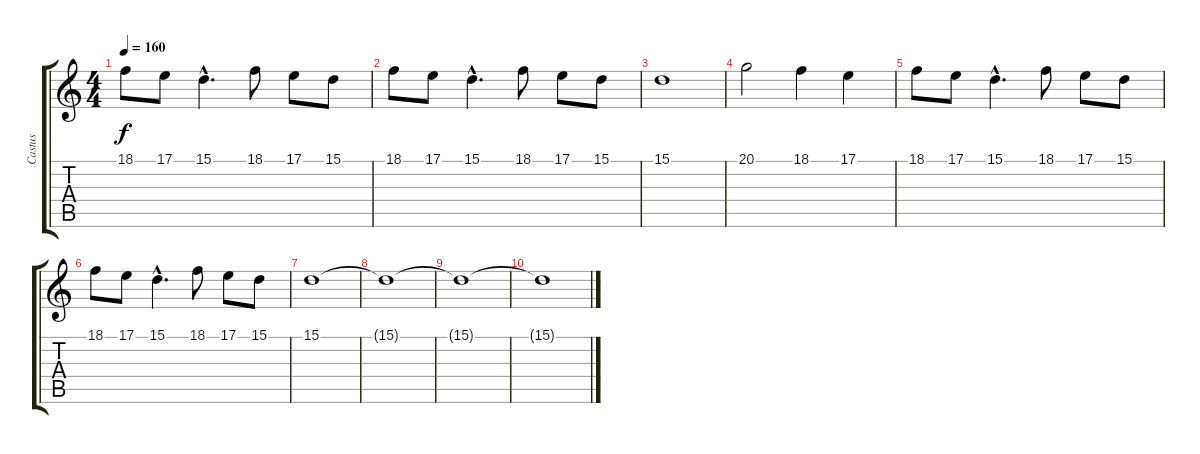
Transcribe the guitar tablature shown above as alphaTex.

\track ("Castus" "Castus") {instrument bagpipe}
\staff {score tabs}
\tuning (B3 Gb3 D3 A2 E2 B1) {hide}
\ts (4 4)
\tempo 160
\clef g2
\ks c
18.1.8{dy f} 17.1.8 15.1{hac}.4{d} 18.1.8 17.1.8 15.1.8 |
18.1.8 17.1.8 15.1{hac}.4{d} 18.1.8 17.1.8 15.1.8 |
15.1.1 |
20.1.2 18.1.4 17.1.4 |
18.1.8 17.1.8 15.1{hac}.4{d} 18.1.8 17.1.8 15.1.8 |
18.1.8 17.1.8 15.1{hac}.4{d} 18.1.8 17.1.8 15.1.8 |
15.1.1 |
15.1{t}.1 |
15.1{t}.1 |
15.1{t}.1
